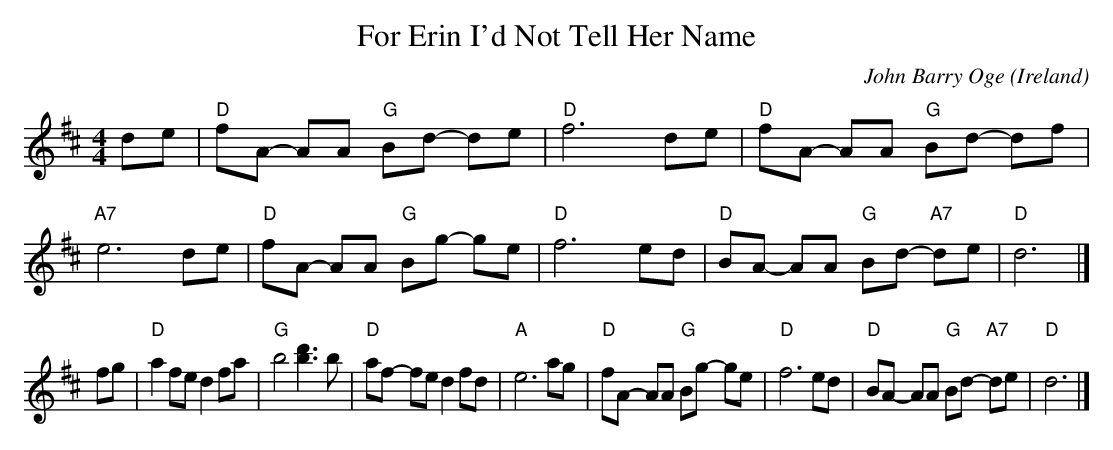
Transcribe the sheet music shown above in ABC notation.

X:1
T: For Erin I'd Not Tell Her Name
C: John Barry Oge
O: Ireland
M: 4/4
L: 1/8
K: D
de \
| "D"fA- AA "G"Bd- de | "D"f6 de | "D"fA- AA "G"Bd- df | "A7"e6 de \
| "D"fA- AA "G"Bg- ge | "D"f6 ed | "D"BA- AA "G"Bd- "A7"de | "D"d6 |]
fg \
| "D"a2 fe d2 fa | "G"b4 [d'3b3] b | "D"af- fe d2 fd | "A"e6 ag \
| "D"fA- AA "G"Bg- ge | "D"f6 ed | "D"BA- AA "G"Bd- "A7"de | "D"d6 |]
